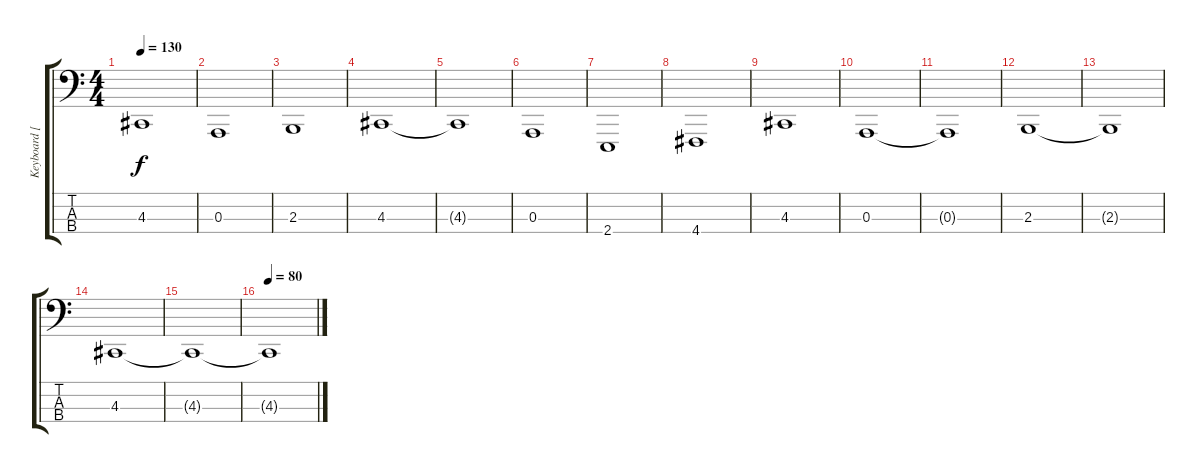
\track ("Keyboard [Low Strings]" "Keyboard [") {instrument stringensemble2}
\staff {score tabs}
\tuning (G2 D2 A1 D1) {hide}
\ts (4 4)
\tempo 130
\clef f4
\ks c
4.3{t}.1{dy f} |
0.3.1 |
2.3.1 |
4.3.1 |
4.3{t}.1 |
0.3.1 |
2.4.1 |
4.4.1 |
4.3.1 |
0.3.1 |
0.3{t}.1 |
2.3.1 |
2.3{t}.1 |
4.3.1 |
4.3{t}.1 |
\tempo 80
4.3{t}.1{volume 8}
